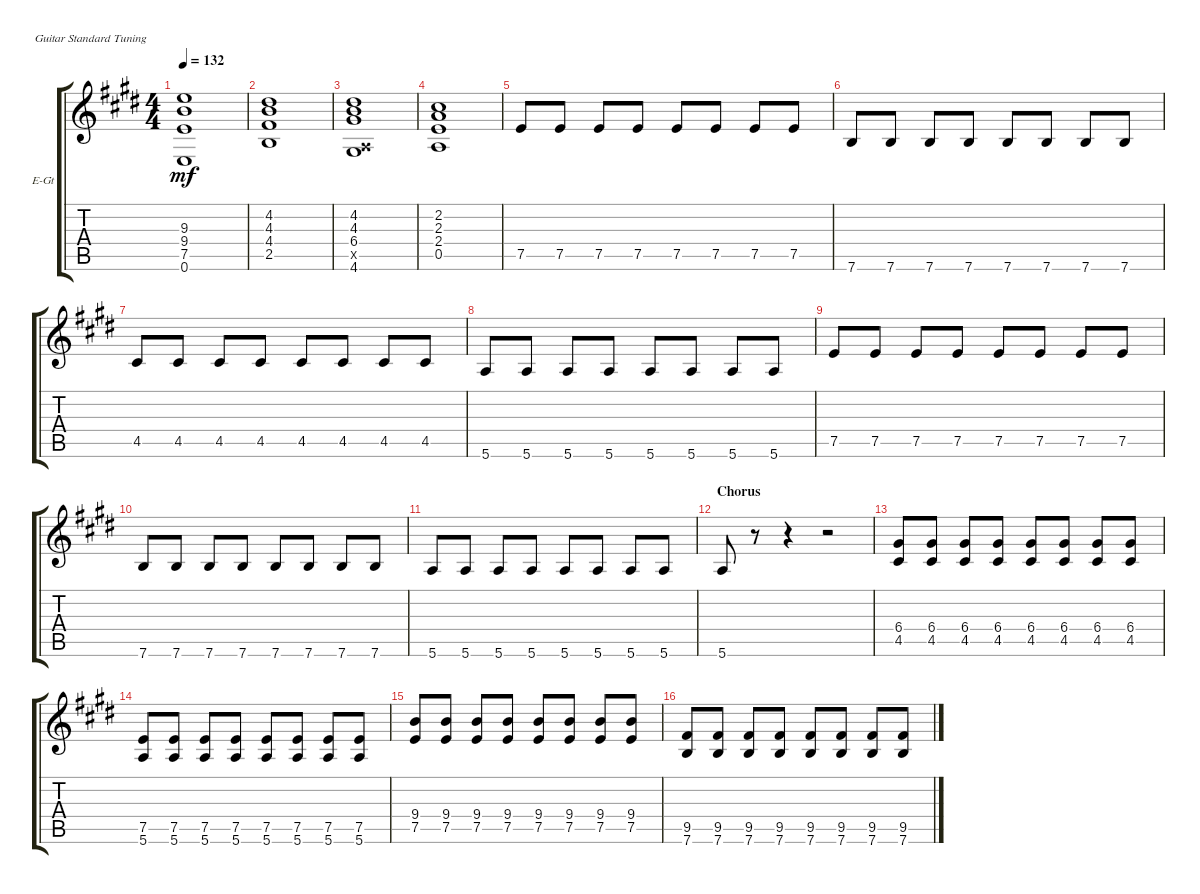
\defaultSystemsLayout 4
\bracketExtendMode groupsimilarinstruments
\firstSystemTrackNameOrientation horizontal
\otherSystemsTrackNameOrientation horizontal
\track ("Guitar 2" "E-Gt") {instrument electricguitarclean}
\staff {score tabs}
\tuning (E4 B3 G3 D3 A2 E2)
\ts (4 4)
\tempo 132
\clef g2
\scale
0.333333
\ks c#minor
(9.3 9.4 7.5 0.6).1{dy mf} |
(4.2 4.3 4.4 2.5).1 |
(4.2 4.3 6.4 4.6 0.5{x}).1 |
(2.2 2.3 2.4 0.5).1 |
7.5.8 7.5.8 7.5.8 7.5.8 7.5.8 7.5.8 7.5.8 7.5.8 |
7.6.8 7.6.8 7.6.8 7.6.8 7.6.8 7.6.8 7.6.8 7.6.8 |
4.5.8 4.5.8 4.5.8 4.5.8 4.5.8 4.5.8 4.5.8 4.5.8 |
5.6.8 5.6.8 5.6.8 5.6.8 5.6.8 5.6.8 5.6.8 5.6.8 |
7.5.8 7.5.8 7.5.8 7.5.8 7.5.8 7.5.8 7.5.8 7.5.8 |
7.6.8 7.6.8 7.6.8 7.6.8 7.6.8 7.6.8 7.6.8 7.6.8 |
5.6.8 5.6.8 5.6.8 5.6.8 5.6.8 5.6.8 5.6.8 5.6.8 |
\section ("" "Chorus")
5.6.8 r.8 r.4 r.2 |
(4.5 6.4).8 (4.5 6.4).8 (4.5 6.4).8 (4.5 6.4).8 (4.5 6.4).8 (4.5 6.4).8 (4.5 6.4).8 (4.5 6.4).8 |
(7.5 5.6).8 (7.5 5.6).8 (7.5 5.6).8 (7.5 5.6).8 (7.5 5.6).8 (7.5 5.6).8 (7.5 5.6).8 (7.5 5.6).8 |
(9.4 7.5).8 (9.4 7.5).8 (9.4 7.5).8 (9.4 7.5).8 (9.4 7.5).8 (9.4 7.5).8 (9.4 7.5).8 (9.4 7.5).8 |
(7.6 9.5).8 (7.6 9.5).8 (7.6 9.5).8 (7.6 9.5).8 (7.6 9.5).8 (7.6 9.5).8 (7.6 9.5).8 (7.6 9.5).8
